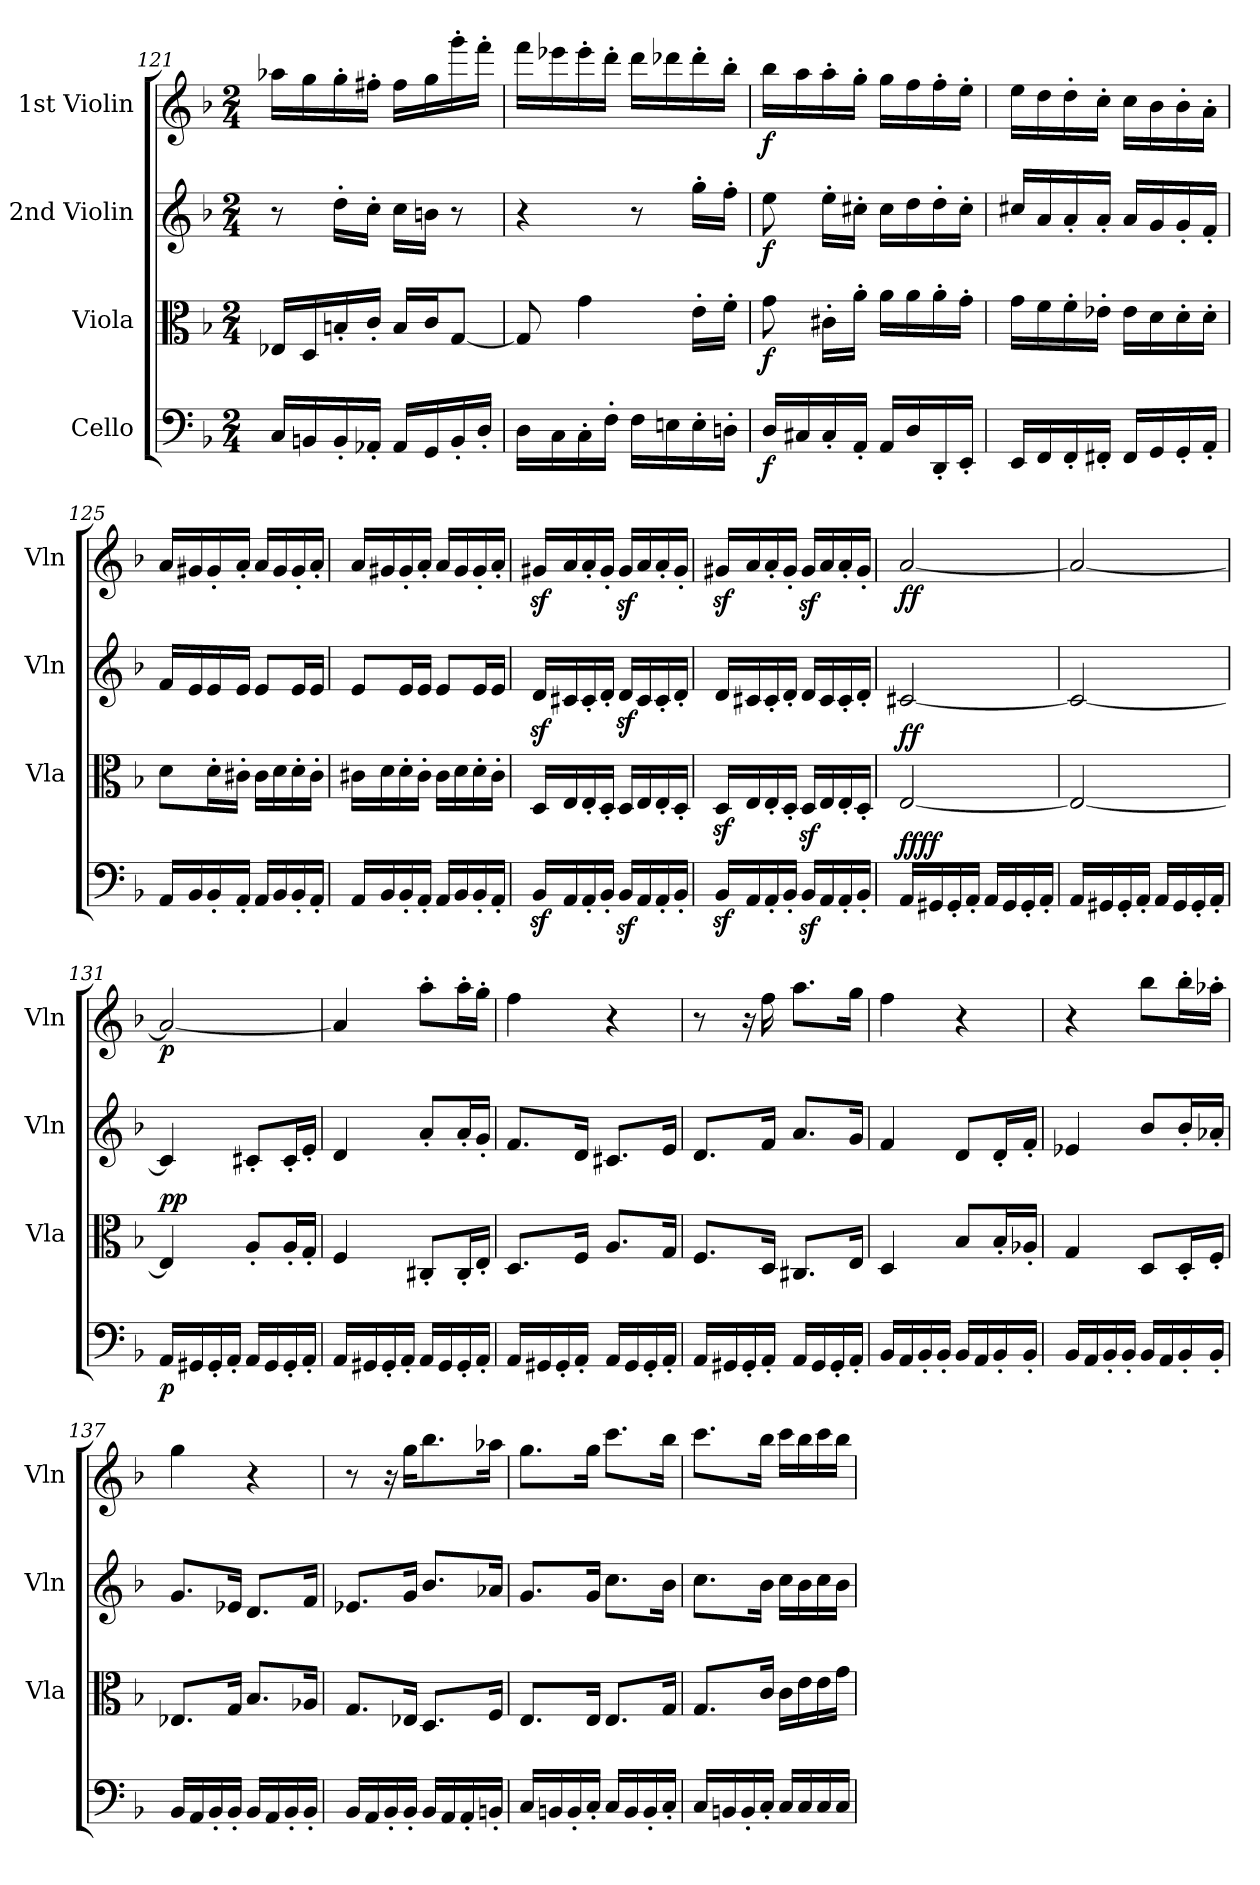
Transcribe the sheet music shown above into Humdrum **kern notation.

**kern	**dynam	**kern	**dynam	**kern	**dynam	**kern	**dynam
*part4	*part4	*part3	*part3	*part2	*part2	*part1	*part1
*staff4	*staff4	*staff3	*staff3	*staff2	*staff2	*staff1	*staff1
*I"Cello	*	*I"Viola	*	*I"2nd Violin	*	*I"1st Violin	*
*	*	*I'Vla	*	*I'Vln	*	*I'Vln	*
*clefF4	*	*clefC3	*	*clefG2	*	*clefG2	*
*k[b-]	*	*k[b-]	*	*k[b-]	*	*k[b-]	*
*F:	*	*F:	*	*F:	*	*F:	*
*M2/4	*	*M2/4	*	*M2/4	*	*M2/4	*
=121	=121	=121	=121	=121	=121	=121	=121
16C/LL	.	16E-X/LL	.	8r	.	16aa-X\LL	.
16BBn/	.	16D/	.	.	.	16gg\	.
16BB'/	.	16Bn'/	.	16dd'\LL	.	16gg'\	.
16AA-X'/JJ	.	16c'/JJ	.	16cc'\JJ	.	16ff#X'\JJ	.
16AA-/LL	.	16B/LL	.	16cc\LL	.	16ff#\LL	.
16GG/	.	16c/J	.	16bn\JJ	.	16gg\	.
16BB'/	.	[8G/J	.	8r	.	16ggg'\	.
16D'/JJ	.	.	.	.	.	16fff'\JJ	.
=122	=122	=122	=122	=122	=122	=122	=122
16D\LL	.	8G/]	.	4r	.	16fff\LL	.
16C\	.	.	.	.	.	16eee-X\	.
16C'\	.	4g\	.	.	.	16eee-'\	.
16F'\JJ	.	.	.	.	.	16ddd'\JJ	.
16F\LL	.	.	.	8r	.	16ddd\LL	.
16En\	.	.	.	.	.	16ddd-X\	.
16E'\	.	16e'\LL	.	16gg'\LL	.	16ddd-'\	.
16Dn'\JJ	.	16f'\JJ	.	16ff'\JJ	.	16bb-'\JJ	.
=123	=123	=123	=123	=123	=123	=123	=123
!	!LO:DY:b	!	!LO:DY:b	!	!LO:DY:b	!	!LO:DY:b
16D/LL	f	8g\	f	8ee\	f	16bb-\LL	f
16C#X/	.	.	.	.	.	16aa\	.
16C#'/	.	16c#X'\LL	.	16ee'\LL	.	16aa'\	.
16AA'/JJ	.	16a'\JJ	.	16cc#X'\JJ	.	16gg'\JJ	.
16AA/LL	.	16a\LL	.	16cc#\LL	.	16gg\LL	.
16D/	.	16a\	.	16dd\	.	16ff\	.
16DD'/	.	16a'\	.	16dd'\	.	16ff'\	.
16EE'/JJ	.	16g'\JJ	.	16cc#'\JJ	.	16ee'\JJ	.
=124	=124	=124	=124	=124	=124	=124	=124
16EE/LL	.	16g\LL	.	16cc#X/LL	.	16ee\LL	.
16FF/	.	16f\	.	16a/	.	16dd\	.
16FF'/	.	16f'\	.	16a'/	.	16dd'\	.
16FF#X'/JJ	.	16e-X'\JJ	.	16a'/JJ	.	16cc'\JJ	.
16FF#/LL	.	16e-\LL	.	16a/LL	.	16cc\LL	.
16GG/	.	16d\	.	16g/	.	16b-\	.
16GG'/	.	16d'\	.	16g'/	.	16b-'\	.
16AA'/JJ	.	16d'\JJ	.	16f'/JJ	.	16a'\JJ	.
=125	=125	=125	=125	=125	=125	=125	=125
16AA/LL	.	8d\L	.	16f/LL	.	16a/LL	.
16BB-/	.	.	.	16e/	.	16g#X/	.
16BB-'/	.	16d'\L	.	16e/	.	16g#'/	.
16AA'/JJ	.	16c#X'\JJ	.	16e/JJ	.	16a'/JJ	.
16AA/LL	.	16c#\LL	.	8e/L	.	16a/LL	.
16BB-/	.	16d\	.	.	.	16g#/	.
16BB-'/	.	16d'\	.	16e/L	.	16g#'/	.
16AA'/JJ	.	16c#'\JJ	.	16e/JJ	.	16a'/JJ	.
=126	=126	=126	=126	=126	=126	=126	=126
16AA/LL	.	16c#X\LL	.	8e/L	.	16a/LL	.
16BB-/	.	16d\	.	.	.	16g#X/	.
16BB-'/	.	16d'\	.	16e/L	.	16g#'/	.
16AA'/JJ	.	16c#'\JJ	.	16e/JJ	.	16a'/JJ	.
16AA/LL	.	16c#\LL	.	8e/L	.	16a/LL	.
16BB-/	.	16d\	.	.	.	16g#/	.
16BB-'/	.	16d'\	.	16e/L	.	16g#'/	.
16AA'/JJ	.	16c#'\JJ	.	16e/JJ	.	16a'/JJ	.
=127	=127	=127	=127	=127	=127	=127	=127
16BB-z>/LL	.	16D/LL	.	16dz</LL	.	16g#Xz</LL	.
16AA/	.	16E/	.	16c#X/	.	16a/	.
16AA'/	.	16E'/	.	16c#'/	.	16a'/	.
16BB-'/JJ	.	16D'/JJ	.	16d'/JJ	.	16g#'/JJ	.
16BB-z>/LL	.	16D/LL	.	16dz</LL	.	16g#z</LL	.
16AA/	.	16E/	.	16c#/	.	16a/	.
16AA'/	.	16E'/	.	16c#'/	.	16a'/	.
16BB-'/JJ	.	16D'/JJ	.	16d'/JJ	.	16g#'/JJ	.
=128	=128	=128	=128	=128	=128	=128	=128
16BB-z>/LL	.	16Dz>/LL	.	16d/LL	.	16g#Xz</LL	.
16AA/	.	16E/	.	16c#X/	.	16a/	.
16AA'/	.	16E'/	.	16c#'/	.	16a'/	.
16BB-'/JJ	.	16D'/JJ	.	16d'/JJ	.	16g#'/JJ	.
16BB-z>/LL	.	16Dz>/LL	.	16d/LL	.	16g#z</LL	.
16AA/	.	16E/	.	16c#/	.	16a/	.
16AA'/	.	16E'/	.	16c#'/	.	16a'/	.
16BB-'/JJ	.	16D'/JJ	.	16d'/JJ	.	16g#'/JJ	.
=129	=129	=129	=129	=129	=129	=129	=129
!	!LO:DY:b	!	!	!	!	!	!
!	!LO:DY:n=1:a	!	!LO:DY:a	!	!	!	!LO:DY:b
16AA/LL	ff ff	[2E/	ff	[2c#X/	.	[2a/	ff
16GG#X/	.	.	.	.	.	.	.
16GG#'/	.	.	.	.	.	.	.
16AA'/JJ	.	.	.	.	.	.	.
16AA/LL	.	.	.	.	.	.	.
16GG#/	.	.	.	.	.	.	.
16GG#'/	.	.	.	.	.	.	.
16AA'/JJ	.	.	.	.	.	.	.
=130	=130	=130	=130	=130	=130	=130	=130
16AA/LL	.	2E/_	.	2c#/_	.	2a/_	.
16GG#X/	.	.	.	.	.	.	.
16GG#'/	.	.	.	.	.	.	.
16AA'/JJ	.	.	.	.	.	.	.
16AA/LL	.	.	.	.	.	.	.
16GG#/	.	.	.	.	.	.	.
16GG#'/	.	.	.	.	.	.	.
16AA'/JJ	.	.	.	.	.	.	.
=131	=131	=131	=131	=131	=131	=131	=131
!	!LO:DY:b	!	!LO:DY:b	!	!	!	!
!	!	!	!LO:DY:n=1:a	!	!	!	!LO:DY:b
16AA/LL	p	4E/]	p p	4c#/]	.	2a/_	p
16GG#X/	.	.	.	.	.	.	.
16GG#'/	.	.	.	.	.	.	.
16AA'/JJ	.	.	.	.	.	.	.
16AA/LL	.	8A'/L	.	8c#X'/L	.	.	.
16GG#/	.	.	.	.	.	.	.
16GG#'/	.	16A'/L	.	16c#'/L	.	.	.
16AA'/JJ	.	16G'/JJ	.	16e'/JJ	.	.	.
=132	=132	=132	=132	=132	=132	=132	=132
16AA/LL	.	4F/	.	4d/	.	4a/]	.
16GG#X/	.	.	.	.	.	.	.
16GG#'/	.	.	.	.	.	.	.
16AA'/JJ	.	.	.	.	.	.	.
16AA/LL	.	8C#X'/L	.	8a'/L	.	8aa'\L	.
16GG#/	.	.	.	.	.	.	.
16GG#'/	.	16C#'/L	.	16a'/L	.	16aa'\L	.
16AA'/JJ	.	16E'/JJ	.	16g'/JJ	.	16gg'\JJ	.
=133	=133	=133	=133	=133	=133	=133	=133
16AA/LL	.	8.D/L	.	8.f/L	.	4ff\	.
16GG#X/	.	.	.	.	.	.	.
16GG#'/	.	.	.	.	.	.	.
16AA'/JJ	.	16F/Jk	.	16d/Jk	.	.	.
16AA/LL	.	8.A/L	.	8.c#X/L	.	4r	.
16GG#/	.	.	.	.	.	.	.
16GG#'/	.	.	.	.	.	.	.
16AA'/JJ	.	16G/Jk	.	16e/Jk	.	.	.
=134	=134	=134	=134	=134	=134	=134	=134
16AA/LL	.	8.F/L	.	8.d/L	.	8r	.
16GG#X/	.	.	.	.	.	.	.
16GG#'/	.	.	.	.	.	16r	.
16AA'/JJ	.	16D/Jk	.	16f/Jk	.	16ff\	.
16AA/LL	.	8.C#X/L	.	8.a/L	.	8.aa\L	.
16GG#/	.	.	.	.	.	.	.
16GG#'/	.	.	.	.	.	.	.
16AA'/JJ	.	16E/Jk	.	16g/Jk	.	16gg\Jk	.
=135	=135	=135	=135	=135	=135	=135	=135
16BB-/LL	.	4D/	.	4f/	.	4ff\	.
16AA/	.	.	.	.	.	.	.
16BB-'/	.	.	.	.	.	.	.
16BB-'/JJ	.	.	.	.	.	.	.
16BB-/LL	.	8B-/L	.	8d/L	.	4r	.
16AA/	.	.	.	.	.	.	.
16BB-'/	.	16B-'/L	.	16d'/L	.	.	.
16BB-'/JJ	.	16A-X'/JJ	.	16f'/JJ	.	.	.
=136	=136	=136	=136	=136	=136	=136	=136
16BB-/LL	.	4G/	.	4e-X/	.	4r	.
16AA/	.	.	.	.	.	.	.
16BB-'/	.	.	.	.	.	.	.
16BB-'/JJ	.	.	.	.	.	.	.
16BB-/LL	.	8D/L	.	8b-/L	.	8bb-\L	.
16AA/	.	.	.	.	.	.	.
16BB-'/	.	16D'/L	.	16b-'/L	.	16bb-'\L	.
16BB-'/JJ	.	16F'/JJ	.	16a-X'/JJ	.	16aa-X'\JJ	.
=137	=137	=137	=137	=137	=137	=137	=137
16BB-/LL	.	8.E-X/L	.	8.g/L	.	4gg\	.
16AA/	.	.	.	.	.	.	.
16BB-'/	.	.	.	.	.	.	.
16BB-'/JJ	.	16G/Jk	.	16e-X/Jk	.	.	.
16BB-/LL	.	8.B-/L	.	8.d/L	.	4r	.
16AA/	.	.	.	.	.	.	.
16BB-'/	.	.	.	.	.	.	.
16BB-'/JJ	.	16A-X/Jk	.	16f/Jk	.	.	.
=138	=138	=138	=138	=138	=138	=138	=138
16BB-/LL	.	8.G/L	.	8.e-X/L	.	8r	.
16AA/	.	.	.	.	.	.	.
16BB-'/	.	.	.	.	.	16r	.
16BB-'/JJ	.	16E-X/Jk	.	16g/Jk	.	16gg\KL	.
16BB-/LL	.	8.D/L	.	8.b-/L	.	8.bb-\	.
16AA/	.	.	.	.	.	.	.
16AA'/	.	.	.	.	.	.	.
16BBn'/JJ	.	16F/Jk	.	16a-X/Jk	.	16aa-X\Jk	.
=139	=139	=139	=139	=139	=139	=139	=139
16C/LL	.	8.E/L	.	8.g/L	.	8.gg\L	.
16BBn/	.	.	.	.	.	.	.
16BB'/	.	.	.	.	.	.	.
16C'/JJ	.	16E/Jk	.	16g/Jk	.	16gg\Jk	.
16C/LL	.	8.E/L	.	8.cc\L	.	8.ccc\L	.
16BB/	.	.	.	.	.	.	.
16BB'/	.	.	.	.	.	.	.
16C'/JJ	.	16G/Jk	.	16b-\Jk	.	16bb-\Jk	.
=140	=140	=140	=140	=140	=140	=140	=140
16C/LL	.	8.G/L	.	8.cc\L	.	8.ccc\L	.
16BBn/	.	.	.	.	.	.	.
16BB'/	.	.	.	.	.	.	.
16C'/JJ	.	16c/Jk	.	16b-\Jk	.	16bb-\Jk	.
16C/LL	.	16c\LL	.	16cc\LL	.	16ccc\LL	.
16C/	.	16e\	.	16b-\	.	16bb-\	.
16C/	.	16e\	.	16cc\	.	16ccc\	.
16C/JJ	.	16g\JJ	.	16b-\JJ	.	16bb-\JJ	.
=	=	=	=	=	=	=	=
*-	*-	*-	*-	*-	*-	*-	*-
